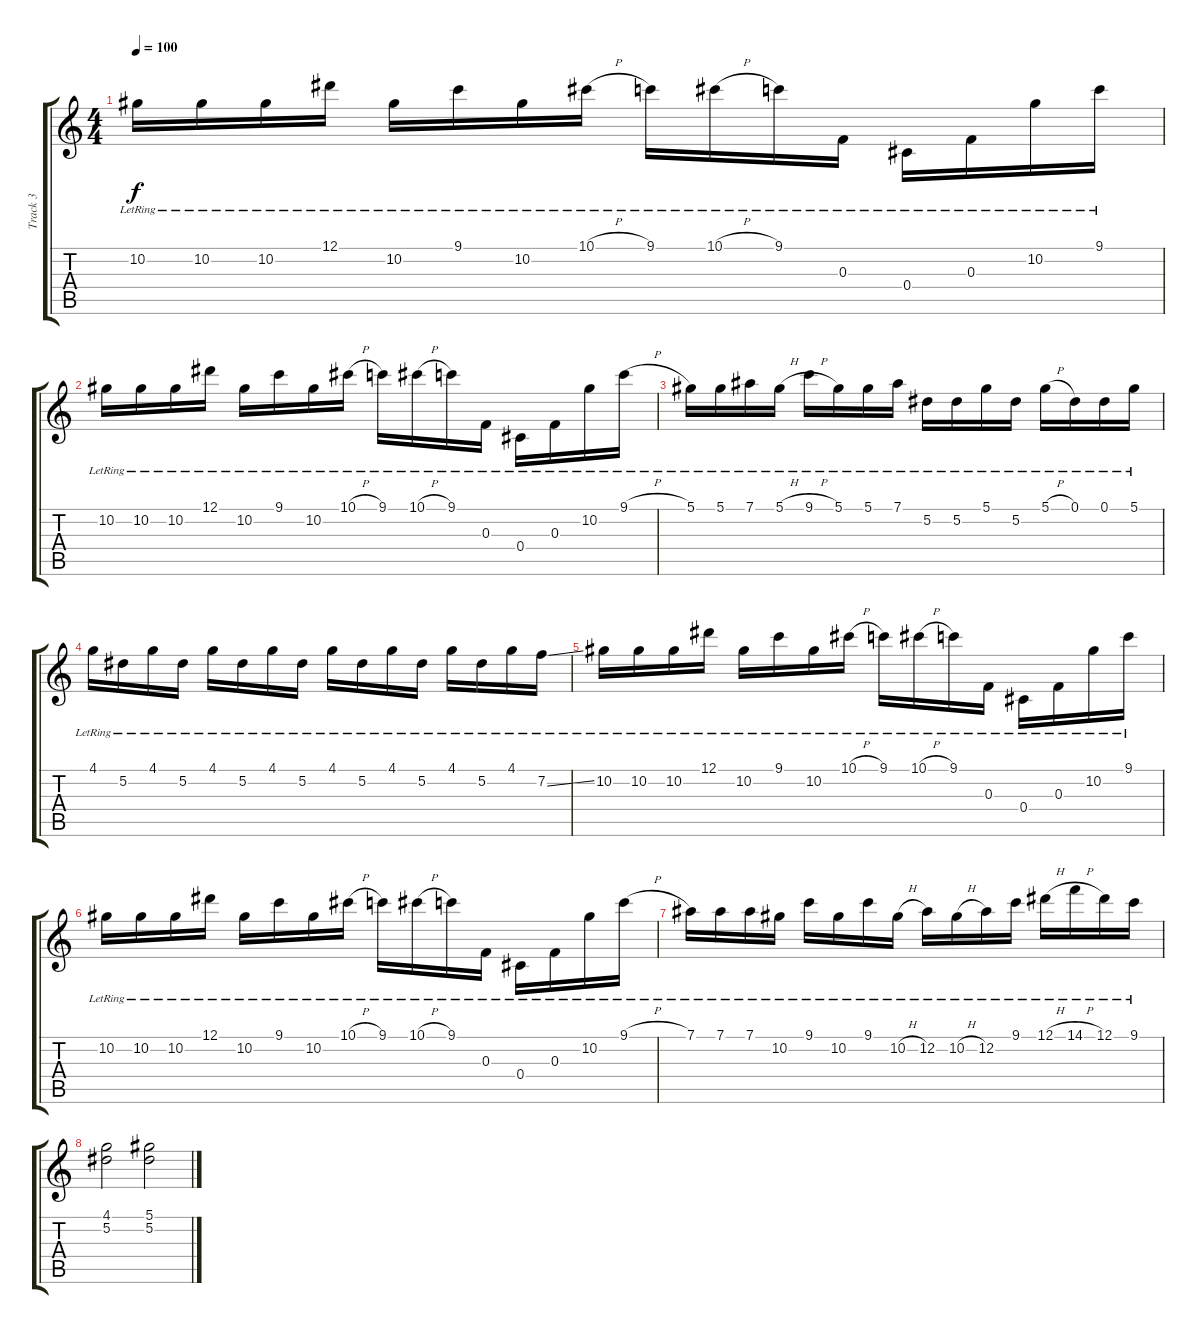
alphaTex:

\track ("Track 3" "Track 3") {instrument acousticguitarsteel}
\staff {score tabs}
\tuning (Eb4 Bb3 F3 Db3 Ab2 Eb2) {hide}
\ts (4 4)
\tempo 100
\clef g2
\ks c
10.2{lr}.16{dy f} 10.2{lr}.16 10.2{lr}.16 12.1{lr}.16 10.2{lr}.16 9.1{lr}.16 10.2{lr}.16 10.1{h lr}.16 9.1{lr}.16 10.1{h lr}.16 9.1{lr}.16 0.3{lr}.16 0.4{lr}.16 0.3{lr}.16 10.2{lr}.16 9.1{lr}.16 |
10.2{lr}.16 10.2{lr}.16 10.2{lr}.16 12.1{lr}.16 10.2{lr}.16 9.1{lr}.16 10.2{lr}.16 10.1{h lr}.16 9.1{lr}.16 10.1{h lr}.16 9.1{lr}.16 0.3{lr}.16 0.4{lr}.16 0.3{lr}.16 10.2{lr}.16 9.1{h lr}.16 |
5.1{lr}.16 5.1{lr}.16 7.1{lr}.16 5.1{h lr}.16 9.1{h lr}.16 5.1{lr}.16 5.1{lr}.16 7.1{lr}.16 5.2{lr}.16 5.2{lr}.16 5.1{lr}.16 5.2{lr}.16 5.1{h lr}.16 0.1{lr}.16 0.1{lr}.16 5.1{lr}.16 |
4.1{lr}.16 5.2{lr}.16 4.1{lr}.16 5.2{lr}.16 4.1{lr}.16 5.2{lr}.16 4.1{lr}.16 5.2{lr}.16 4.1{lr}.16 5.2{lr}.16 4.1{lr}.16 5.2{lr}.16 4.1{lr}.16 5.2{lr}.16 4.1{lr}.16 7.2{ss lr}.16 |
10.2{lr}.16 10.2{lr}.16 10.2{lr}.16 12.1{lr}.16 10.2{lr}.16 9.1{lr}.16 10.2{lr}.16 10.1{h lr}.16 9.1{lr}.16 10.1{h lr}.16 9.1{lr}.16 0.3{lr}.16 0.4{lr}.16 0.3{lr}.16 10.2{lr}.16 9.1{lr}.16 |
10.2{lr}.16 10.2{lr}.16 10.2{lr}.16 12.1{lr}.16 10.2{lr}.16 9.1{lr}.16 10.2{lr}.16 10.1{h lr}.16 9.1{lr}.16 10.1{h lr}.16 9.1{lr}.16 0.3{lr}.16 0.4{lr}.16 0.3{lr}.16 10.2{lr}.16 9.1{h lr}.16 |
7.1{lr}.16 7.1{lr}.16 7.1{lr}.16 10.2{lr}.16 9.1{lr}.16 10.2{lr}.16 9.1{lr}.16 10.2{h lr}.16 12.2{lr}.16 10.2{h lr}.16 12.2{lr}.16 9.1{lr}.16 12.1{h lr}.16 14.1{h lr}.16 12.1{lr}.16 9.1{lr}.16 |
(4.1 5.2).2 (5.1 5.2).2
